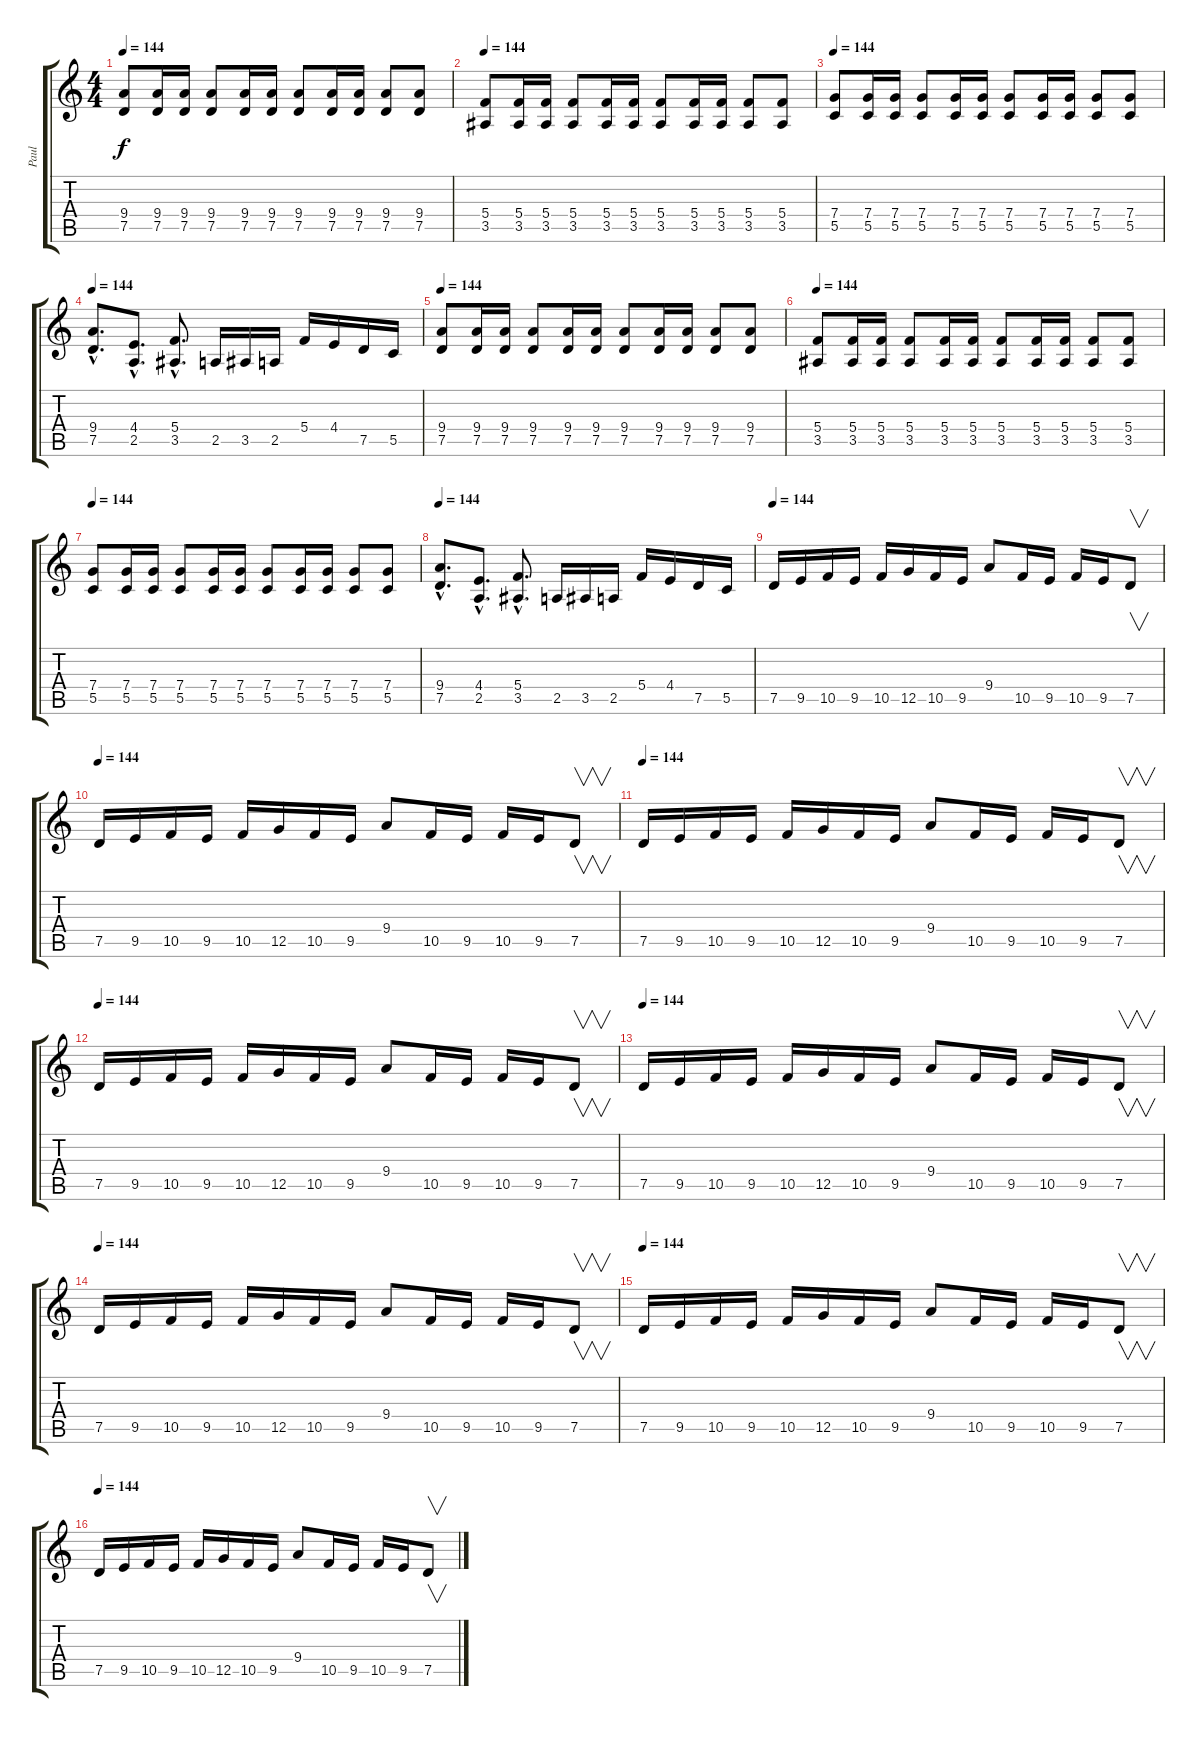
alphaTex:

\track ("Paul" "Paul") {instrument distortionguitar}
\staff {score tabs}
\tuning (D4 A3 F3 C3 G2 D2) {hide}
\ts (4 4)
\tempo 144
\clef g2
\ks c
(9.4 7.5).8{dy f} (9.4 7.5).16 (9.4 7.5).16 (9.4 7.5).8 (9.4 7.5).16 (9.4 7.5).16 (9.4 7.5).8 (9.4 7.5).16 (9.4 7.5).16 (9.4 7.5).8 (9.4 7.5).8 |
\tempo 144
(5.4 3.5).8 (5.4 3.5).16 (5.4 3.5).16 (5.4 3.5).8 (5.4 3.5).16 (5.4 3.5).16 (5.4 3.5).8 (5.4 3.5).16 (5.4 3.5).16 (5.4 3.5).8 (5.4 3.5).8 |
\tempo 144
(7.4 5.5).8 (7.4 5.5).16 (7.4 5.5).16 (7.4 5.5).8 (7.4 5.5).16 (7.4 5.5).16 (7.4 5.5).8 (7.4 5.5).16 (7.4 5.5).16 (7.4 5.5).8 (7.4 5.5).8 |
\tempo 144
(9.4{hac} 7.5{hac}).8{d} (4.4{hac} 2.5{hac}).8{d} (5.4{hac} 3.5{hac}).8{d} 2.5.16 3.5.16 2.5.16 5.4.16 4.4.16 7.5.16 5.5.16 |
\tempo 144
(9.4 7.5).8 (9.4 7.5).16 (9.4 7.5).16 (9.4 7.5).8 (9.4 7.5).16 (9.4 7.5).16 (9.4 7.5).8 (9.4 7.5).16 (9.4 7.5).16 (9.4 7.5).8 (9.4 7.5).8 |
\tempo 144
(5.4 3.5).8 (5.4 3.5).16 (5.4 3.5).16 (5.4 3.5).8 (5.4 3.5).16 (5.4 3.5).16 (5.4 3.5).8 (5.4 3.5).16 (5.4 3.5).16 (5.4 3.5).8 (5.4 3.5).8 |
\tempo 144
(7.4 5.5).8 (7.4 5.5).16 (7.4 5.5).16 (7.4 5.5).8 (7.4 5.5).16 (7.4 5.5).16 (7.4 5.5).8 (7.4 5.5).16 (7.4 5.5).16 (7.4 5.5).8 (7.4 5.5).8 |
\tempo 144
(9.4{hac} 7.5{hac}).8{d} (4.4{hac} 2.5{hac}).8{d} (5.4{hac} 3.5{hac}).8{d} 2.5.16 3.5.16 2.5.16 5.4.16 4.4.16 7.5.16 5.5.16 |
\tempo 144
7.5.16 9.5.16 10.5.16 9.5.16 10.5.16 12.5.16 10.5.16 9.5.16 9.4.8 10.5.16 9.5.16 10.5.16 9.5.16 7.5.8{v} |
\tempo 144
7.5.16 9.5.16 10.5.16 9.5.16 10.5.16 12.5.16 10.5.16 9.5.16 9.4.8 10.5.16 9.5.16 10.5.16 9.5.16 7.5.8{v} |
\tempo 144
7.5.16 9.5.16 10.5.16 9.5.16 10.5.16 12.5.16 10.5.16 9.5.16 9.4.8 10.5.16 9.5.16 10.5.16 9.5.16 7.5.8{v} |
\tempo 144
7.5.16 9.5.16 10.5.16 9.5.16 10.5.16 12.5.16 10.5.16 9.5.16 9.4.8 10.5.16 9.5.16 10.5.16 9.5.16 7.5.8{v} |
\tempo 144
7.5.16 9.5.16 10.5.16 9.5.16 10.5.16 12.5.16 10.5.16 9.5.16 9.4.8 10.5.16 9.5.16 10.5.16 9.5.16 7.5.8{v} |
\tempo 144
7.5.16 9.5.16 10.5.16 9.5.16 10.5.16 12.5.16 10.5.16 9.5.16 9.4.8 10.5.16 9.5.16 10.5.16 9.5.16 7.5.8{v} |
\tempo 144
7.5.16 9.5.16 10.5.16 9.5.16 10.5.16 12.5.16 10.5.16 9.5.16 9.4.8 10.5.16 9.5.16 10.5.16 9.5.16 7.5.8{v} |
\tempo 144
7.5.16 9.5.16 10.5.16 9.5.16 10.5.16 12.5.16 10.5.16 9.5.16 9.4.8 10.5.16 9.5.16 10.5.16 9.5.16 7.5.8{v}
